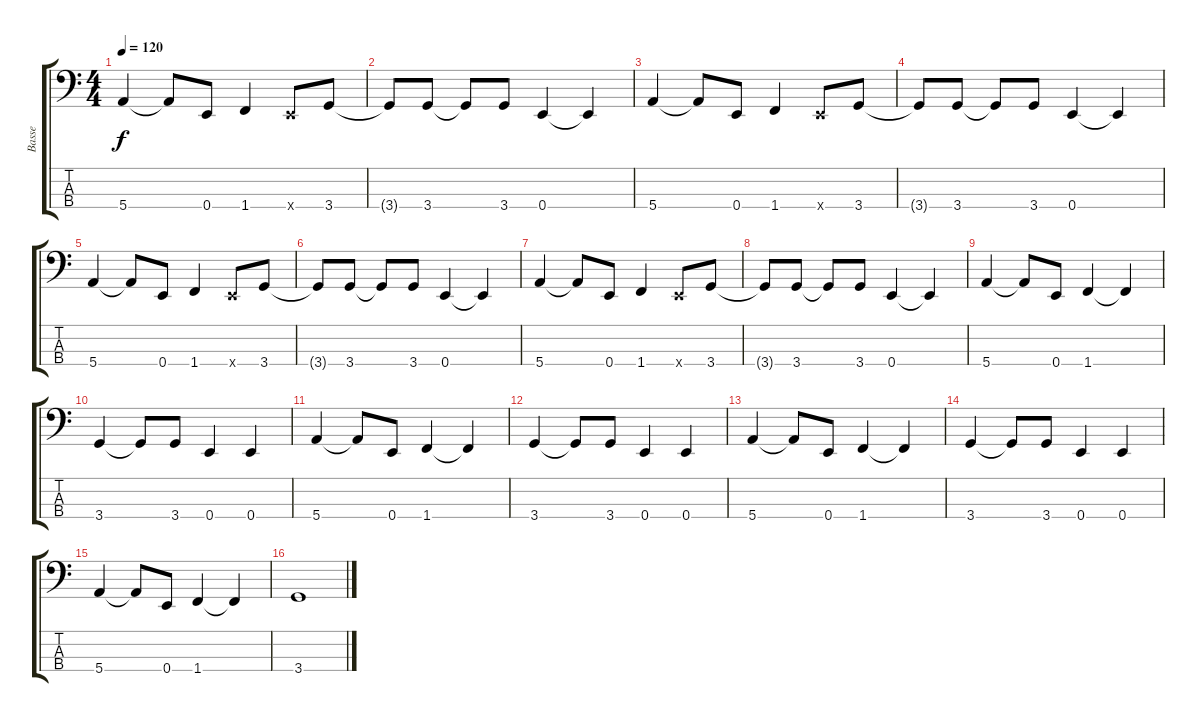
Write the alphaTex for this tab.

\track ("Basse" "Basse") {instrument electricbassfinger}
\staff {score tabs}
\tuning (G2 D2 A1 E1) {hide}
\ts (4 4)
\tempo 120
\clef f4
\ks c
5.4.4{dy f} 5.4{t}.8 0.4.8 1.4.4 0.4{x}.8 3.4.8 |
3.4{t}.8 3.4.8 3.4{t}.8 3.4.8 0.4.4 0.4{t}.4 |
5.4.4 5.4{t}.8 0.4.8 1.4.4 0.4{x}.8 3.4.8 |
3.4{t}.8 3.4.8 3.4{t}.8 3.4.8 0.4.4 0.4{t}.4 |
5.4.4 5.4{t}.8 0.4.8 1.4.4 0.4{x}.8 3.4.8 |
3.4{t}.8 3.4.8 3.4{t}.8 3.4.8 0.4.4 0.4{t}.4 |
5.4.4 5.4{t}.8 0.4.8 1.4.4 0.4{x}.8 3.4.8 |
3.4{t}.8 3.4.8 3.4{t}.8 3.4.8 0.4.4 0.4{t}.4 |
5.4.4 5.4{t}.8 0.4.8 1.4.4 1.4{t}.4 |
3.4.4 3.4{t}.8 3.4.8 0.4.4 0.4.4 |
5.4.4 5.4{t}.8 0.4.8 1.4.4 1.4{t}.4 |
3.4.4 3.4{t}.8 3.4.8 0.4.4 0.4.4 |
5.4.4 5.4{t}.8 0.4.8 1.4.4 1.4{t}.4 |
3.4.4 3.4{t}.8 3.4.8 0.4.4 0.4.4 |
5.4.4 5.4{t}.8 0.4.8 1.4.4 1.4{t}.4 |
3.4.1
